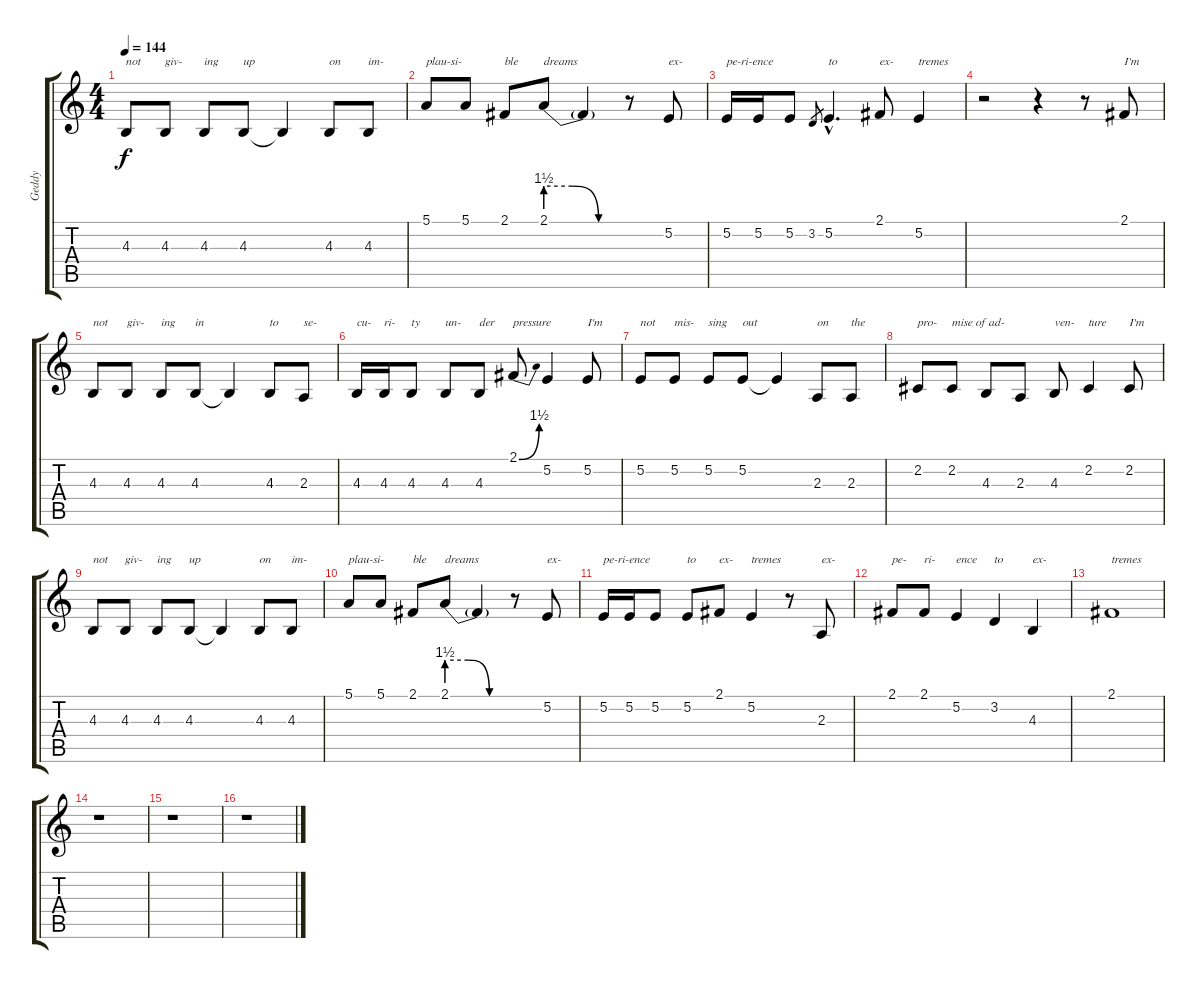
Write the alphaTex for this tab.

\track ("Geddy" "Geddy") {instrument lead6voice}
\staff {score tabs}
\tuning (E4 B3 G3 D3 A2 E2) {hide}
\ts (4 4)
\tempo 144
\clef g2
\ks c
4.3.8{txt "not" dy f} 4.3.8{txt "giv-"} 4.3.8{txt "ing"} 4.3.8{txt "up"} 4.3{t}.4 4.3.8{txt "on"} 4.3.8{txt "im-"} |
5.1.8{txt "plau-si-"} 5.1.8 2.1.8{txt "ble"} 2.1{be (custom 0 6 20 6 40 0 60 0)}.8{txt "dreams"} 2.1{t}.4 r.8 5.2.8{txt "ex-"} |
5.2.16{txt "pe-ri-ence"} 5.2.16 5.2.8 3.2.8{gr} 5.2{hac}.4{d txt "to"} 2.1.8{txt "ex-"} 5.2.4{txt "tremes"} |
r.2 r.4 r.8 2.1.8{txt "I'm"} |
4.3.8{txt "not"} 4.3.8{txt "giv-"} 4.3.8{txt "ing"} 4.3.8{txt "in"} 4.3{t}.4 4.3.8{txt "to"} 2.3.8{txt "se-"} |
4.3.16{txt "cu-"} 4.3.16{txt "ri-"} 4.3.8{txt "ty"} 4.3.8{txt "un-"} 4.3.8{txt "der"} 2.1{be (bend 0 0 60 6)}.8{txt "pressure"} 5.2.4 5.2.8{txt "I'm"} |
5.2.8{txt "not"} 5.2.8{txt "mis-"} 5.2.8{txt "sing"} 5.2.8{txt "out"} 5.2{t}.4 2.3.8{txt "on"} 2.3.8{txt "the"} |
2.2.8{txt "pro-"} 2.2.8{txt "mise of ad-"} 4.3.8 2.3.8 4.3.8{txt "ven-"} 2.2.4{txt "ture"} 2.2.8{txt "I'm"} |
4.3.8{txt "not"} 4.3.8{txt "giv-"} 4.3.8{txt "ing"} 4.3.8{txt "up"} 4.3{t}.4 4.3.8{txt "on"} 4.3.8{txt "im-"} |
5.1.8{txt "plau-si-"} 5.1.8 2.1.8{txt "ble"} 2.1{be (custom 0 6 20 6 40 0 60 0)}.8{txt "dreams"} 2.1{t}.4 r.8 5.2.8{txt "ex-"} |
5.2.16{txt "pe-ri-ence"} 5.2.16 5.2.8 5.2.8{txt "to"} 2.1.8{txt "ex-"} 5.2.4{txt "tremes"} r.8 2.3.8{txt "ex-"} |
2.1.8{txt "pe-"} 2.1.8{txt "ri-"} 5.2.4{txt "ence"} 3.2.4{txt "to"} 4.3.4{txt "ex-"} |
2.1.1{txt "tremes"} |
r.1 |
r.1 |
r.1
